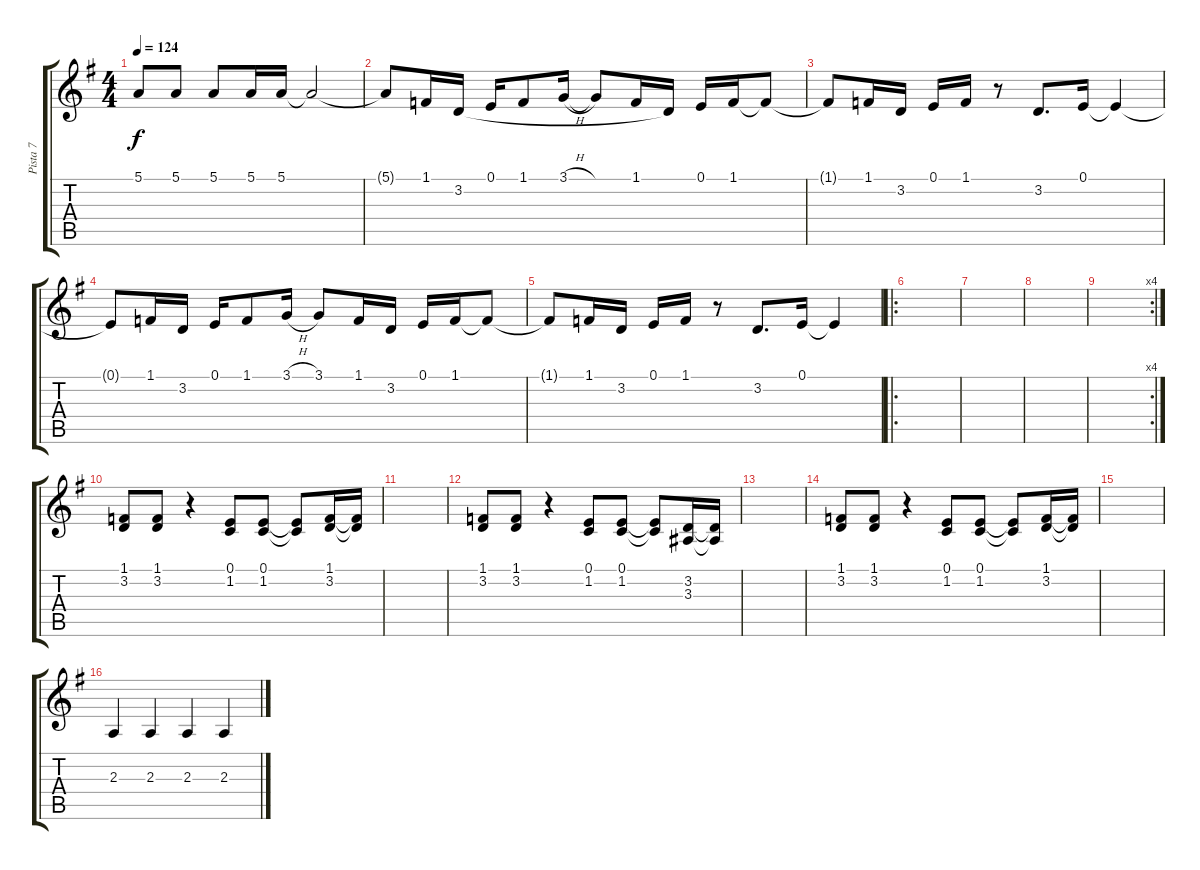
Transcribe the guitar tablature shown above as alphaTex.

\track ("Pista 7" "Pista 7") {instrument tenorsax}
\staff {score tabs}
\tuning (E4 B3 G3 D3 A2 E2) {hide}
\ts (4 4)
\tempo 124
\clef g2
\ks g
5.1.8{dy f} 5.1.8 5.1.8 5.1.16 5.1.16 5.1{t}.2 |
5.1{t}.8 1.1.16 3.2.16 0.1.16 1.1.8 3.1{h}.16 3.1{t}.8 1.1.16 3.2{t}.16 0.1.16 1.1.16 1.1{t}.8 |
1.1{t}.8 1.1.16 3.2.16 0.1.16 1.1.16 r.8 3.2.8{d} 0.1.16 0.1{t}.4 |
0.1{t}.8 1.1.16 3.2.16 0.1.16 1.1.8 3.1{h}.16 3.1.8 1.1.16 3.2.16 0.1.16 1.1.16 1.1{t}.8 |
1.1{t}.8 1.1.16 3.2.16 0.1.16 1.1.16 r.8 3.2.8{d} 0.1.16 0.1{t}.4 |
\ro
|
|
|
\rc 4
|
(1.1 3.2).8 (1.1 3.2).8 r.4 (0.1 1.2).8 (0.1 1.2).8 (0.1{t} 1.2{t}).8 (1.1 3.2).16 (1.1{t} 3.2{t}).16 |
|
(1.1 3.2).8 (1.1 3.2).8 r.4 (0.1 1.2).8 (0.1 1.2).8 (0.1{t} 1.2{t}).8 (3.2 3.3).16 (3.2{t} 3.3{t}).16 |
|
(1.1 3.2).8 (1.1 3.2).8 r.4 (0.1 1.2).8 (0.1 1.2).8 (0.1{t} 1.2{t}).8 (1.1 3.2).16 (1.1{t} 3.2{t}).16 |
|
2.3.4 2.3.4 2.3.4 2.3.4
